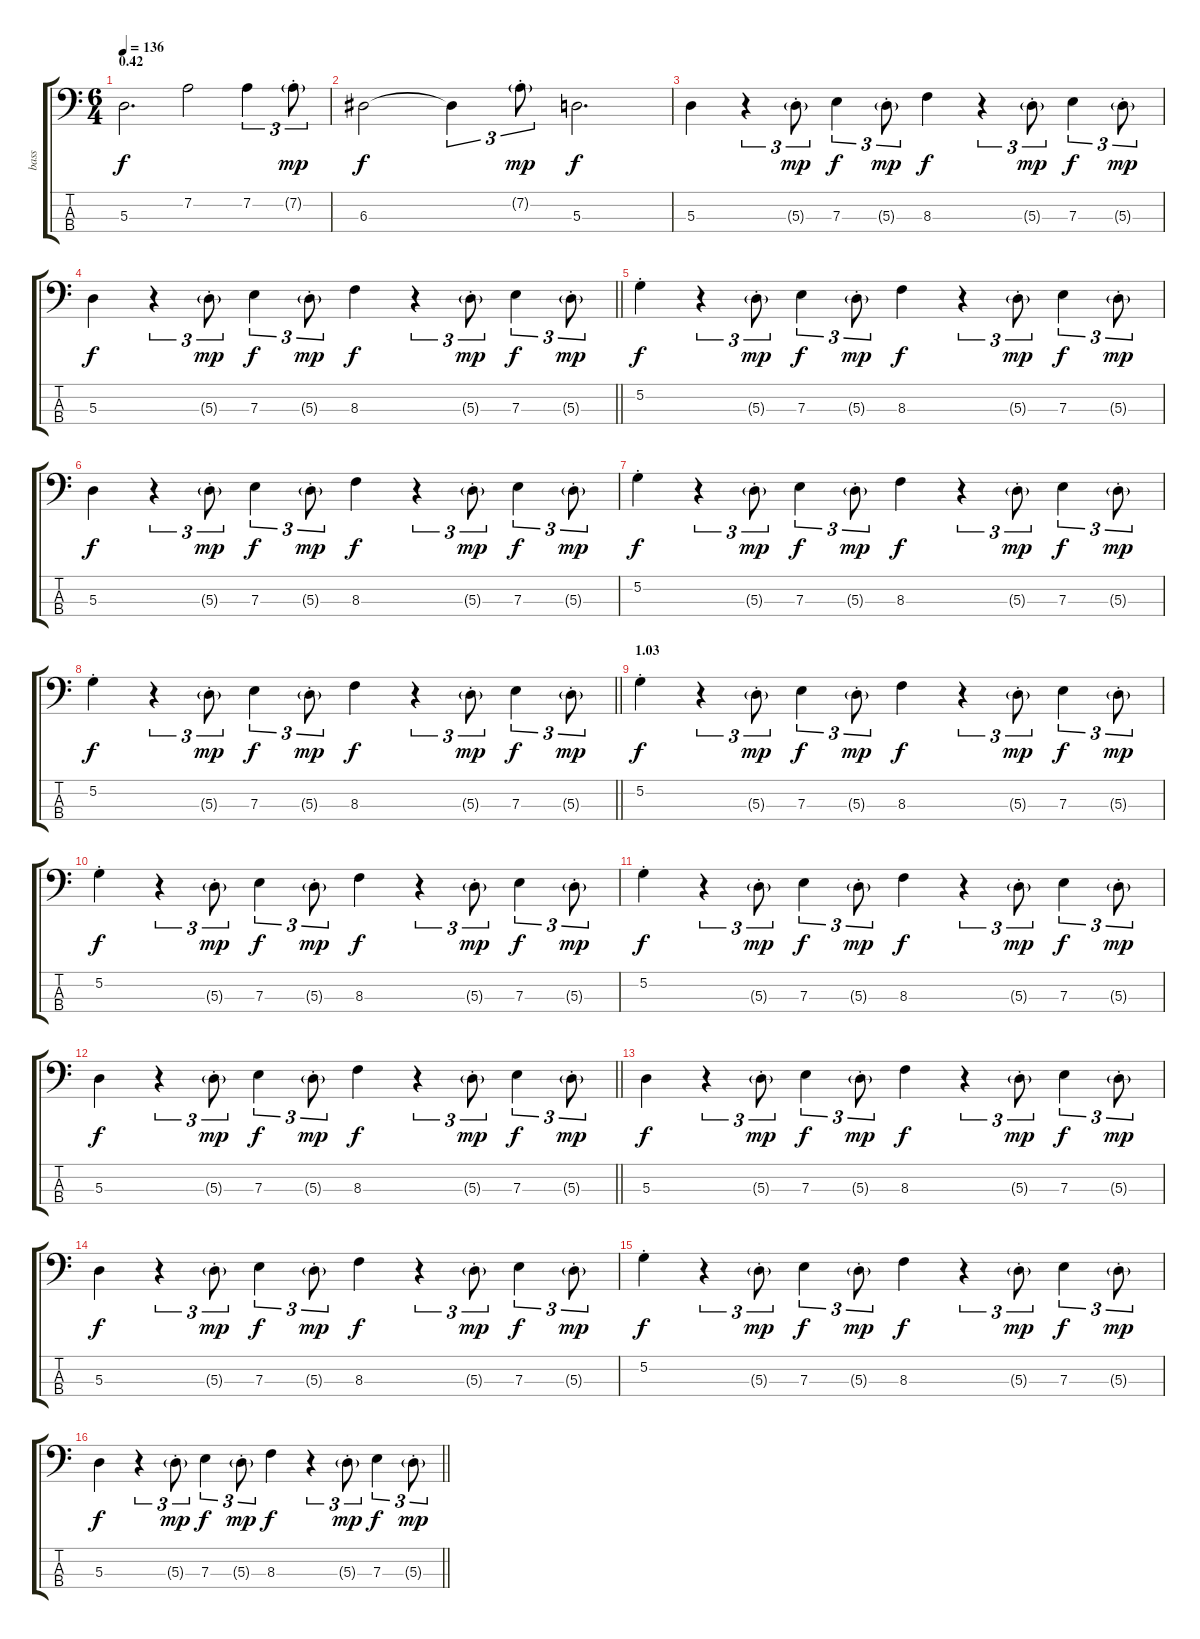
\track ("bass" "bass") {instrument acousticbass}
\staff {score tabs}
\tuning (G2 D2 A1 E1) {hide}
\ts (6 4)
\section ("" "0.42")
\tempo 136
\clef f4
\ks c
5.3.2{d dy f} 7.2.2 7.2.4{tu (3 2)} 7.2{g st}.8{tu (3 2) dy mp} |
6.3.2{dy f} 6.3{t}.4{tu (3 2)} 7.2{g st}.8{tu (3 2) dy mp} 5.3.2{d dy f} |
5.3.4 r.4{tu (3 2)} 5.3{g st}.8{tu (3 2) dy mp} 7.3.4{tu (3 2) dy f} 5.3{g st}.8{tu (3 2) dy mp} 8.3.4{dy f} r.4{tu (3 2)} 5.3{g st}.8{tu (3 2) dy mp} 7.3.4{tu (3 2) dy f} 5.3{g st}.8{tu (3 2) dy mp} |
\barLineRight lightlight
5.3.4{dy f} r.4{tu (3 2)} 5.3{g st}.8{tu (3 2) dy mp} 7.3.4{tu (3 2) dy f} 5.3{g st}.8{tu (3 2) dy mp} 8.3.4{dy f} r.4{tu (3 2)} 5.3{g st}.8{tu (3 2) dy mp} 7.3.4{tu (3 2) dy f} 5.3{g st}.8{tu (3 2) dy mp} |
5.2{st}.4{dy f} r.4{tu (3 2)} 5.3{g st}.8{tu (3 2) dy mp} 7.3.4{tu (3 2) dy f} 5.3{g st}.8{tu (3 2) dy mp} 8.3.4{dy f} r.4{tu (3 2)} 5.3{g st}.8{tu (3 2) dy mp} 7.3.4{tu (3 2) dy f} 5.3{g st}.8{tu (3 2) dy mp} |
5.3.4{dy f} r.4{tu (3 2)} 5.3{g st}.8{tu (3 2) dy mp} 7.3.4{tu (3 2) dy f} 5.3{g st}.8{tu (3 2) dy mp} 8.3.4{dy f} r.4{tu (3 2)} 5.3{g st}.8{tu (3 2) dy mp} 7.3.4{tu (3 2) dy f} 5.3{g st}.8{tu (3 2) dy mp} |
5.2{st}.4{dy f} r.4{tu (3 2)} 5.3{g st}.8{tu (3 2) dy mp} 7.3.4{tu (3 2) dy f} 5.3{g st}.8{tu (3 2) dy mp} 8.3.4{dy f} r.4{tu (3 2)} 5.3{g st}.8{tu (3 2) dy mp} 7.3.4{tu (3 2) dy f} 5.3{g st}.8{tu (3 2) dy mp} |
\barLineRight lightlight
5.2{st}.4{dy f} r.4{tu (3 2)} 5.3{g st}.8{tu (3 2) dy mp} 7.3.4{tu (3 2) dy f} 5.3{g st}.8{tu (3 2) dy mp} 8.3.4{dy f} r.4{tu (3 2)} 5.3{g st}.8{tu (3 2) dy mp} 7.3.4{tu (3 2) dy f} 5.3{g st}.8{tu (3 2) dy mp} |
\section ("" "1.03")
5.2{st}.4{dy f} r.4{tu (3 2)} 5.3{g st}.8{tu (3 2) dy mp} 7.3.4{tu (3 2) dy f} 5.3{g st}.8{tu (3 2) dy mp} 8.3.4{dy f} r.4{tu (3 2)} 5.3{g st}.8{tu (3 2) dy mp} 7.3.4{tu (3 2) dy f} 5.3{g st}.8{tu (3 2) dy mp} |
5.2{st}.4{dy f} r.4{tu (3 2)} 5.3{g st}.8{tu (3 2) dy mp} 7.3.4{tu (3 2) dy f} 5.3{g st}.8{tu (3 2) dy mp} 8.3.4{dy f} r.4{tu (3 2)} 5.3{g st}.8{tu (3 2) dy mp} 7.3.4{tu (3 2) dy f} 5.3{g st}.8{tu (3 2) dy mp} |
5.2{st}.4{dy f} r.4{tu (3 2)} 5.3{g st}.8{tu (3 2) dy mp} 7.3.4{tu (3 2) dy f} 5.3{g st}.8{tu (3 2) dy mp} 8.3.4{dy f} r.4{tu (3 2)} 5.3{g st}.8{tu (3 2) dy mp} 7.3.4{tu (3 2) dy f} 5.3{g st}.8{tu (3 2) dy mp} |
\barLineRight lightlight
5.3.4{dy f} r.4{tu (3 2)} 5.3{g st}.8{tu (3 2) dy mp} 7.3.4{tu (3 2) dy f} 5.3{g st}.8{tu (3 2) dy mp} 8.3.4{dy f} r.4{tu (3 2)} 5.3{g st}.8{tu (3 2) dy mp} 7.3.4{tu (3 2) dy f} 5.3{g st}.8{tu (3 2) dy mp} |
5.3.4{dy f} r.4{tu (3 2)} 5.3{g st}.8{tu (3 2) dy mp} 7.3.4{tu (3 2) dy f} 5.3{g st}.8{tu (3 2) dy mp} 8.3.4{dy f} r.4{tu (3 2)} 5.3{g st}.8{tu (3 2) dy mp} 7.3.4{tu (3 2) dy f} 5.3{g st}.8{tu (3 2) dy mp} |
5.3.4{dy f} r.4{tu (3 2)} 5.3{g st}.8{tu (3 2) dy mp} 7.3.4{tu (3 2) dy f} 5.3{g st}.8{tu (3 2) dy mp} 8.3.4{dy f} r.4{tu (3 2)} 5.3{g st}.8{tu (3 2) dy mp} 7.3.4{tu (3 2) dy f} 5.3{g st}.8{tu (3 2) dy mp} |
5.2{st}.4{dy f} r.4{tu (3 2)} 5.3{g st}.8{tu (3 2) dy mp} 7.3.4{tu (3 2) dy f} 5.3{g st}.8{tu (3 2) dy mp} 8.3.4{dy f} r.4{tu (3 2)} 5.3{g st}.8{tu (3 2) dy mp} 7.3.4{tu (3 2) dy f} 5.3{g st}.8{tu (3 2) dy mp} |
\barLineRight lightlight
5.3.4{dy f} r.4{tu (3 2)} 5.3{g st}.8{tu (3 2) dy mp} 7.3.4{tu (3 2) dy f} 5.3{g st}.8{tu (3 2) dy mp} 8.3.4{dy f} r.4{tu (3 2)} 5.3{g st}.8{tu (3 2) dy mp} 7.3.4{tu (3 2) dy f} 5.3{g st}.8{tu (3 2) dy mp}
